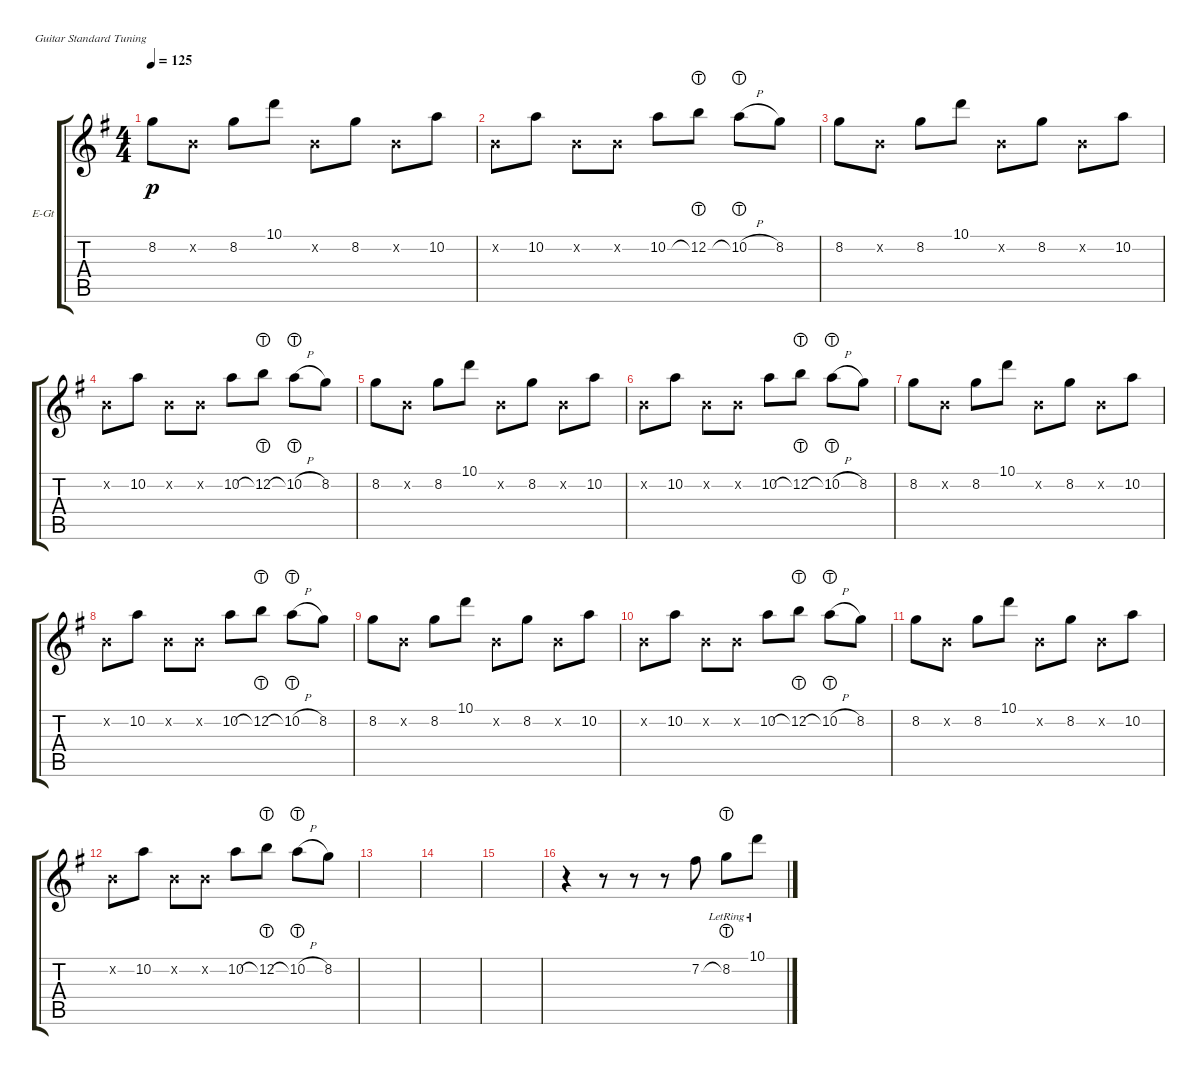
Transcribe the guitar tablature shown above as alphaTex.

\bracketExtendMode groupsimilarinstruments
\firstSystemTrackNameOrientation horizontal
\otherSystemsTrackNameOrientation horizontal
\track ("Electric Guitar 2" "E-Gt") {instrument distortionguitar}
\staff {score tabs}
\tuning (E4 B3 G3 D3 A2 E2)
\ts (4 4)
\tempo 125
\clef g2
\ks g
8.2.8{dy p instrument distortionguitar} 0.2{x}.8 8.2.8 10.1.8 0.2{x}.8 8.2.8 0.2{x}.8 10.2.8 |
0.2{x}.8 10.2.8 0.2{x}.8 0.2{x}.8 10.2.8 12.2{lht}.8 10.2{h lht}.8 8.2.8 |
8.2.8 0.2{x}.8 8.2.8 10.1.8 0.2{x}.8 8.2.8 0.2{x}.8 10.2.8 |
0.2{x}.8 10.2.8 0.2{x}.8 0.2{x}.8 10.2.8 12.2{lht}.8 10.2{h lht}.8 8.2.8 |
8.2.8 0.2{x}.8 8.2.8 10.1.8 0.2{x}.8 8.2.8 0.2{x}.8 10.2.8 |
0.2{x}.8 10.2.8 0.2{x}.8 0.2{x}.8 10.2.8 12.2{lht}.8 10.2{h lht}.8 8.2.8 |
8.2.8 0.2{x}.8 8.2.8 10.1.8 0.2{x}.8 8.2.8 0.2{x}.8 10.2.8 |
0.2{x}.8 10.2.8 0.2{x}.8 0.2{x}.8 10.2.8 12.2{lht}.8 10.2{h lht}.8 8.2.8 |
8.2.8 0.2{x}.8 8.2.8 10.1.8 0.2{x}.8 8.2.8 0.2{x}.8 10.2.8 |
0.2{x}.8 10.2.8 0.2{x}.8 0.2{x}.8 10.2.8 12.2{lht}.8 10.2{h lht}.8 8.2.8 |
8.2.8 0.2{x}.8 8.2.8 10.1.8 0.2{x}.8 8.2.8 0.2{x}.8 10.2.8 |
0.2{x}.8 10.2.8 0.2{x}.8 0.2{x}.8 10.2.8 12.2{lht}.8 10.2{h lht}.8 8.2.8 |
|
|
|
r.4 r.8 r.8 r.8 7.2.8 8.2{lht lr}.8 10.1{lr}.8
